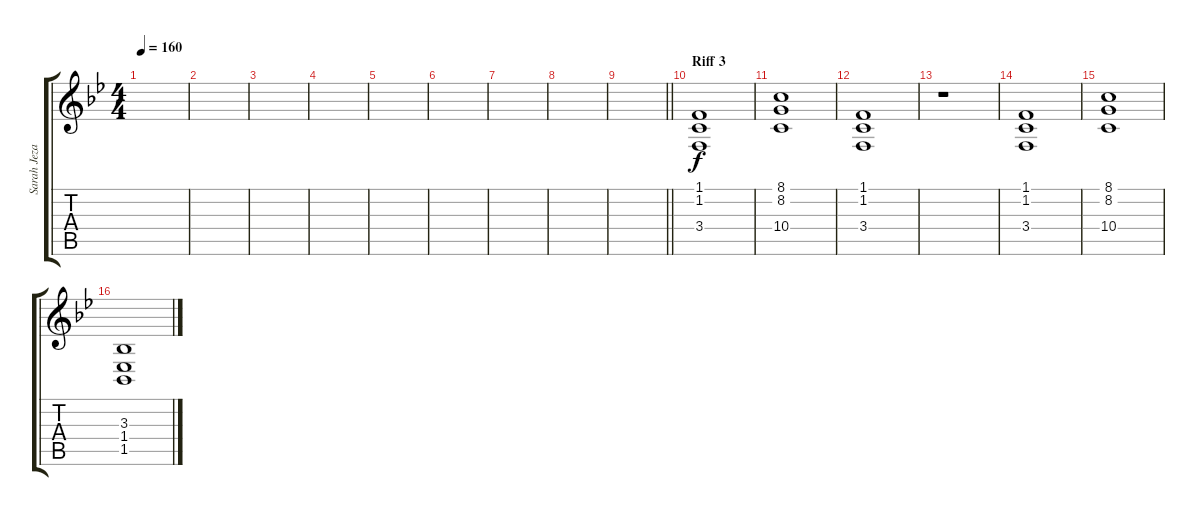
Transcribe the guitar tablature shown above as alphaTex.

\track ("Sarah Jezabel" "Sarah Jeza") {instrument choiraahs}
\staff {score tabs}
\tuning (E4 B3 G3 D3 A2 E2) {hide}
\ts (4 4)
\tempo 160
\clef g2
\ks bb
|
|
|
|
|
|
|
|
\barLineRight lightlight
|
\section ("" "Riff 3")
(1.1 1.2 3.4).1 |
(8.1 8.2 10.4).1 |
(1.1 1.2 3.4).1 |
r.1 |
(1.1 1.2 3.4).1 |
(8.1 8.2 10.4).1 |
(3.3 1.4 1.5).1
